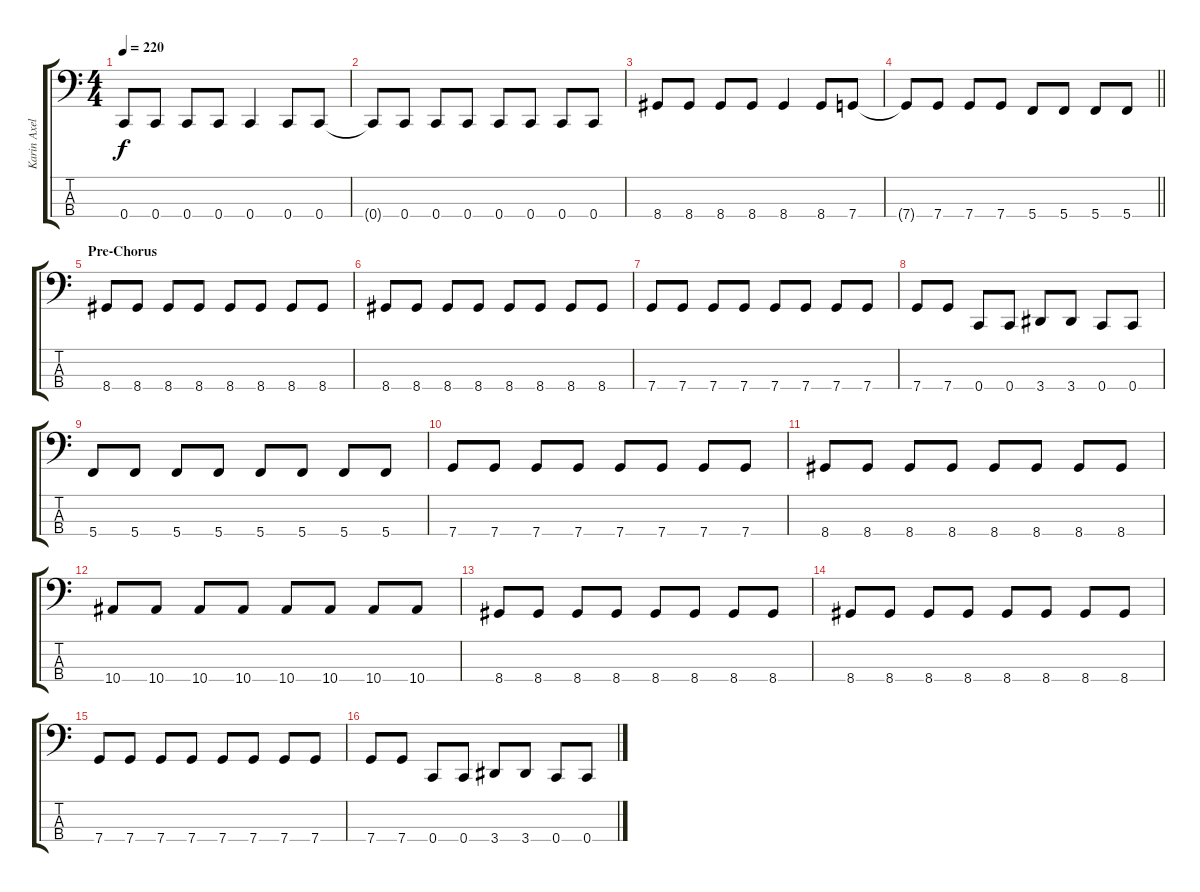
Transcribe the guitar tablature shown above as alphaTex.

\track ("Karin Axelsson" "Karin Axel") {instrument electricbasspick}
\staff {score tabs}
\tuning (F2 C2 G1 C1) {hide}
\ts (4 4)
\tempo 220
\clef f4
\ks c
0.4.8{dy f} 0.4.8 0.4.8 0.4.8 0.4.4 0.4.8 0.4.8 |
0.4{t}.8 0.4.8 0.4.8 0.4.8 0.4.8 0.4.8 0.4.8 0.4.8 |
8.4.8 8.4.8 8.4.8 8.4.8 8.4.4 8.4.8 7.4.8 |
\barLineRight lightlight
7.4{t}.8 7.4.8 7.4.8 7.4.8 5.4.8 5.4.8 5.4.8 5.4.8 |
\section ("" "Pre-Chorus")
8.4.8 8.4.8 8.4.8 8.4.8 8.4.8 8.4.8 8.4.8 8.4.8 |
8.4.8 8.4.8 8.4.8 8.4.8 8.4.8 8.4.8 8.4.8 8.4.8 |
7.4.8 7.4.8 7.4.8 7.4.8 7.4.8 7.4.8 7.4.8 7.4.8 |
7.4.8 7.4.8 0.4.8 0.4.8 3.4.8 3.4.8 0.4.8 0.4.8 |
5.4.8 5.4.8 5.4.8 5.4.8 5.4.8 5.4.8 5.4.8 5.4.8 |
7.4.8 7.4.8 7.4.8 7.4.8 7.4.8 7.4.8 7.4.8 7.4.8 |
8.4.8 8.4.8 8.4.8 8.4.8 8.4.8 8.4.8 8.4.8 8.4.8 |
10.4.8 10.4.8 10.4.8 10.4.8 10.4.8 10.4.8 10.4.8 10.4.8 |
8.4.8 8.4.8 8.4.8 8.4.8 8.4.8 8.4.8 8.4.8 8.4.8 |
8.4.8 8.4.8 8.4.8 8.4.8 8.4.8 8.4.8 8.4.8 8.4.8 |
7.4.8 7.4.8 7.4.8 7.4.8 7.4.8 7.4.8 7.4.8 7.4.8 |
7.4.8 7.4.8 0.4.8 0.4.8 3.4.8 3.4.8 0.4.8 0.4.8
